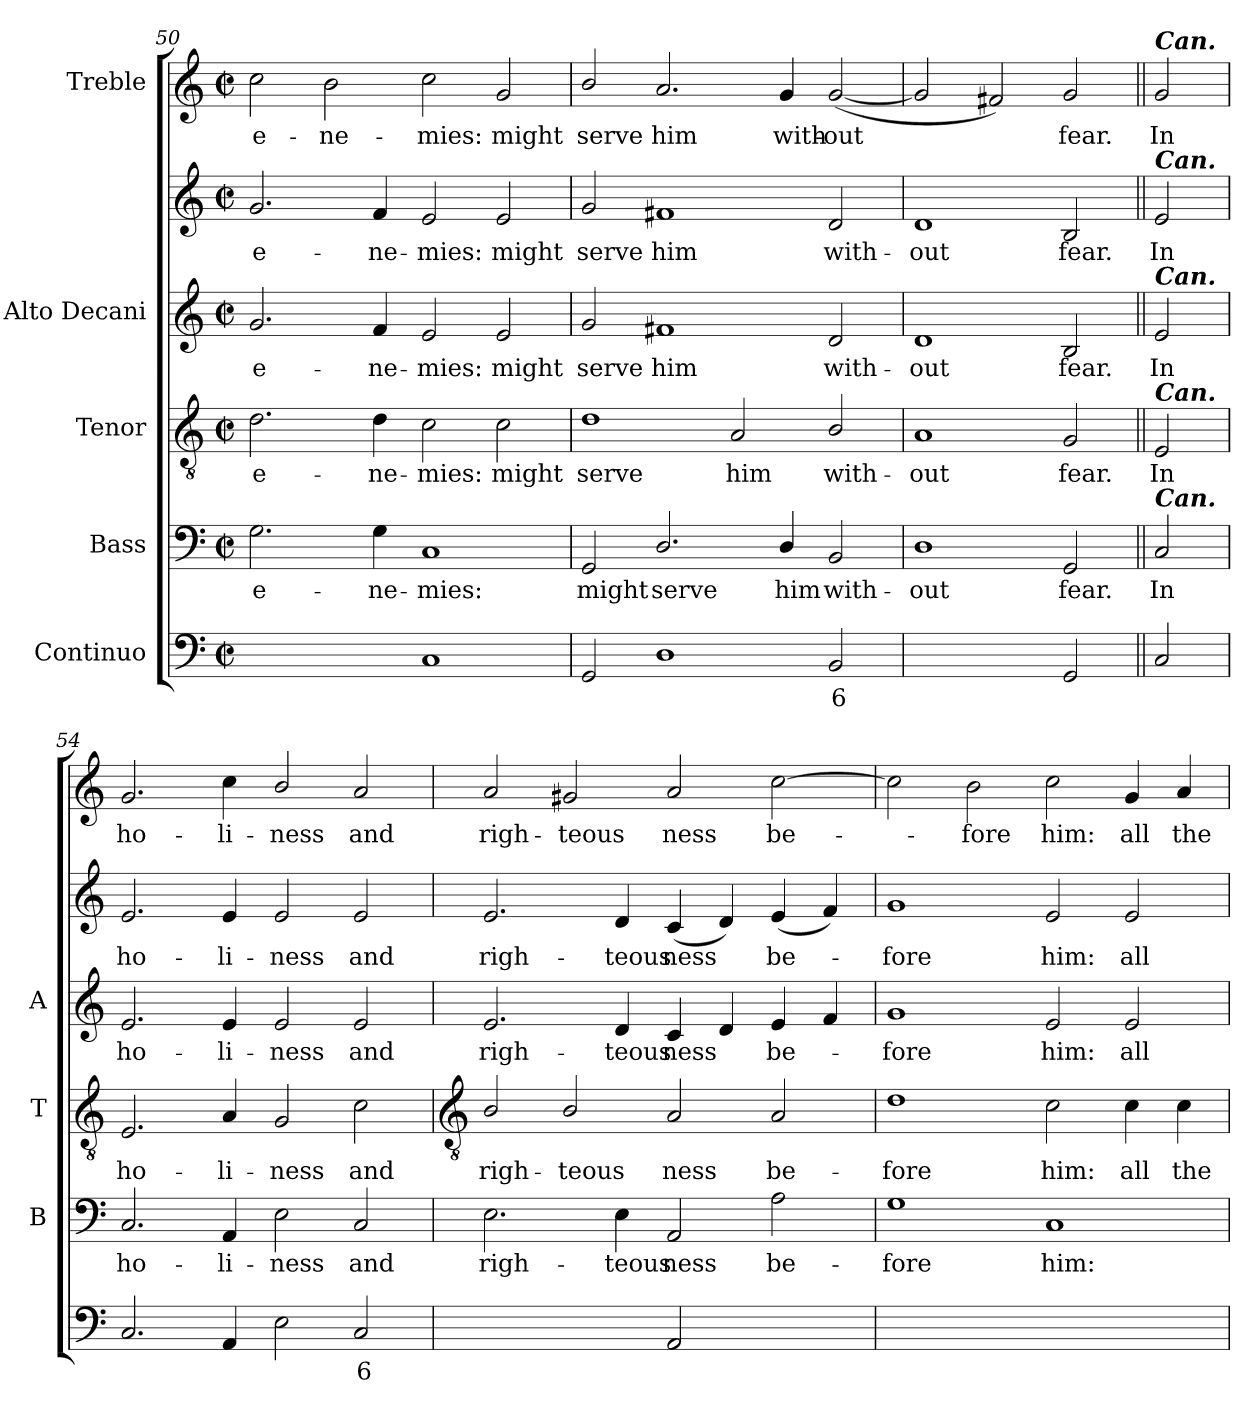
**kern	**text	**kern	**text	**kern	**text	**kern	**text	**kern	**text	**kern	**text
*part5	*part5	*part4	*part4	*part3	*part3	*part2	*part2	*part2	*part2	*part1	*part1
*staff6	*staff6	*staff5	*staff5	*staff4	*staff4	*staff3	*staff3	*staff2	*staff2	*staff1	*staff1
*I"Continuo	*	*I"Bass	*	*I"Tenor	*	*I"Alto Decani	*	*	*	*I"Treble	*
*	*	*I'B	*	*I'T	*	*I'A	*	*	*	*	*
*clefF4	*	*clefF4	*	*clefGv2	*	*clefG2	*	*clefG2	*	*clefG2	*
*k[]	*	*k[]	*	*k[]	*	*k[]	*	*k[]	*	*k[]	*
*C:	*	*C:	*	*C:	*	*C:	*	*C:	*	*C:	*
*M4/2	*	*M4/2	*	*M4/2	*	*M4/2	*	*M4/2	*	*M4/2	*
*met(c|)	*	*met(c|)	*	*met(c|)	*	*met(c|)	*	*met(c|)	*	*met(c|)	*
=50	=50	=50	=50	=50	=50	=50	=50	=50	=50	=50	=50
!	!LO:LY:b	!	!LO:LY:b	!	!LO:LY:b	!	!LO:LY:b	!	!LO:LY:b	!	!LO:LY:b
[2Gyy	4	2.G	e-	2.d	e-	2.g	e-	2.g	e-	2cc	e-
!	!LO:LY:b	!	!	!	!	!	!	!	!	!	!LO:LY:b
2Gyy]	3	.	.	.	.	.	.	.	.	2b	-ne-
!	!	!	!LO:LY:b	!	!LO:LY:b	!	!LO:LY:b	!	!LO:LY:b	!	!
.	.	4G	-ne-	4d	-ne-	4f	-ne-	4f	-ne-	.	.
!	!	!	!LO:LY:b	!	!LO:LY:b	!	!LO:LY:b	!	!LO:LY:b	!	!LO:LY:b
1C	.	1C	-mies:	2c	-mies:	2e	-mies:	2e	-mies:	2cc	-mies:
!	!	!	!	!	!LO:LY:b	!	!LO:LY:b	!	!LO:LY:b	!	!LO:LY:b
.	.	.	.	2c	might	2e	might	2e	might	2g	might
=51	=51	=51	=51	=51	=51	=51	=51	=51	=51	=51	=51
!	!	!	!LO:LY:b	!	!LO:LY:b	!	!LO:LY:b	!	!LO:LY:b	!	!LO:LY:b
2GG	.	2GG	might	1d	serve	2g	serve	2g	serve	2b/	serve
!	!	!	!LO:LY:b	!	!	!	!LO:LY:b	!	!LO:LY:b	!	!LO:LY:b
1D/	.	2.D/	serve	.	.	1f#X	him	1f#X	him	2.a	him
!	!	!	!	!	!LO:LY:b	!	!	!	!	!	!
.	.	.	.	2A	him	.	.	.	.	.	.
!	!	!	!LO:LY:b	!	!	!	!	!	!	!	!LO:LY:b
.	.	4D/	him	.	.	.	.	.	.	4g	with-
!	!LO:LY:b	!	!LO:LY:b	!	!LO:LY:b	!	!LO:LY:b	!	!LO:LY:b	!	!LO:LY:b
2BB	6	2BB	with-	2B/	with-	2d	with-	2d	with-	(<[2g	-out
=52	=52	=52	=52	=52	=52	=52	=52	=52	=52	=52	=52
!	!LO:LY:b	!	!LO:LY:b	!	!LO:LY:b	!	!LO:LY:b	!	!LO:LY:b	!	!
[2Dyy	4	1D	-out	1A	-out	1d	-out	1d	-out	2g]	.
!	!LO:LY:b	!	!	!	!	!	!	!	!	!	!
2Dyy]	3	.	.	.	.	.	.	.	.	2f#X)	.
!	!	!	!LO:LY:b	!	!LO:LY:b	!	!LO:LY:b	!	!LO:LY:b	!	!LO:LY:b
2GG	.	2GG	fear.	2G	fear.	2B	fear.	2B	fear.	2g	fear.
=53||	=53||	=53||	=53||	=53||	=53||	=53||	=53||	=53||	=53||	=53||	=53||
!	!	!	!	!	!	!	!	!	!	!LO:TX:a:Bi:t=Can.	!
!	!	!	!	!	!	!	!	!LO:TX:a:Bi:t=Can.	!	!	!
!	!	!	!	!	!	!LO:TX:a:Bi:t=Can.	!	!	!	!	!
!	!	!	!	!LO:TX:a:Bi:t=Can.	!	!	!	!	!	!	!
!	!	!LO:TX:a:Bi:t=Can.	!	!	!	!	!	!	!	!	!
!	!	!	!LO:LY:b	!	!LO:LY:b	!	!LO:LY:b	!	!LO:LY:b	!	!LO:LY:b
2C	.	2C	In	2E	In	2e	In	2e	In	2g	In
=54	=54	=54	=54	=54	=54	=54	=54	=54	=54	=54	=54
!	!	!	!LO:LY:b	!	!LO:LY:b	!	!LO:LY:b	!	!LO:LY:b	!	!LO:LY:b
2.C	.	2.C	ho-	2.E	ho-	2.e	ho-	2.e	ho-	2.g	ho-
!	!	!	!LO:LY:b	!	!LO:LY:b	!	!LO:LY:b	!	!LO:LY:b	!	!LO:LY:b
4AA	.	4AA	-li-	4A	-li-	4e	-li-	4e	-li-	4cc	-li-
!	!	!	!LO:LY:b	!	!LO:LY:b	!	!LO:LY:b	!	!LO:LY:b	!	!LO:LY:b
2E	.	2E	-ness	2G	-ness	2e	-ness	2e	-ness	2b/	-ness
!	!LO:LY:b	!	!LO:LY:b	!	!LO:LY:b	!	!LO:LY:b	!	!LO:LY:b	!	!LO:LY:b
2C	6	2C	and	2c	and	2e	and	2e	and	2a	and
!!LO:LB:g=z
=55	=55	=55	=55	=55	=55	=55	=55	=55	=55	=55	=55
*	*	*	*	*clefGv2	*	*	*	*	*	*	*
!	!LO:LY:b	!	!LO:LY:b	!	!LO:LY:b	!	!LO:LY:b	!	!LO:LY:b	!	!LO:LY:b
[2Eyy	4	2.E	righ-	2B/	righ-	2.e	righ-	2.e	righ-	2a	righ-
!	!LO:LY:b	!	!	!	!LO:LY:b	!	!	!	!	!	!LO:LY:b
2Eyy]	3	.	.	2B/	-teous	.	.	.	.	2g#X	-teous
!	!	!	!LO:LY:b	!	!	!	!LO:LY:b	!	!LO:LY:b	!	!
.	.	4E	-teous	.	.	4d	-teous	4d	-teous	.	.
!	!	!	!LO:LY:b	!	!LO:LY:b	!	!LO:LY:b	!	!LO:LY:b	!	!LO:LY:b
2AA	.	2AA	ness	2A	ness	4c	ness	(<4c	ness	2a	ness
.	.	.	.	.	.	4d	.	4d)	.	.	.
!	!LO:LY:b	!	!LO:LY:b	!	!LO:LY:b	!	!LO:LY:b	!	!LO:LY:b	!	!LO:LY:b
[4Ayy	5	2A	be-	2A	be-	4e	be-	(<4e	be-	[2cc	be-
!	!LO:LY:b	!	!	!	!	!	!	!	!	!	!
4Ayy]	6	.	.	.	.	4f	.	4f)	.	.	.
=56	=56	=56	=56	=56	=56	=56	=56	=56	=56	=56	=56
!	!LO:LY:b	!	!LO:LY:b	!	!LO:LY:b	!	!LO:LY:b	!	!LO:LY:b	!	!
[2Gyy	4	1G	-fore	1d	-fore	1g	fore	1g	fore	2cc]	.
!	!LO:LY:b	!	!	!	!	!	!	!	!	!	!LO:LY:b
2Gyy]	3	.	.	.	.	.	.	.	.	2b	fore
!	!LO:LY:b	!	!LO:LY:b	!	!LO:LY:b	!	!LO:LY:b	!	!LO:LY:b	!	!LO:LY:b
[2Cyy	5	1C	him:	2c	him:	2e	him:	2e	him:	2cc	him:
!	!LO:LY:b	!	!	!	!LO:LY:b	!	!LO:LY:b	!	!LO:LY:b	!	!LO:LY:b
4Cyy_	5	.	.	4c	all	2e	all	2e	all	4g	all
!	!LO:LY:b	!	!	!	!LO:LY:b	!	!	!	!	!	!LO:LY:b
4Cyy]	6	.	.	4c	the	.	.	.	.	4a	the
=	=	=	=	=	=	=	=	=	=	=	=
*-	*-	*-	*-	*-	*-	*-	*-	*-	*-	*-	*-
